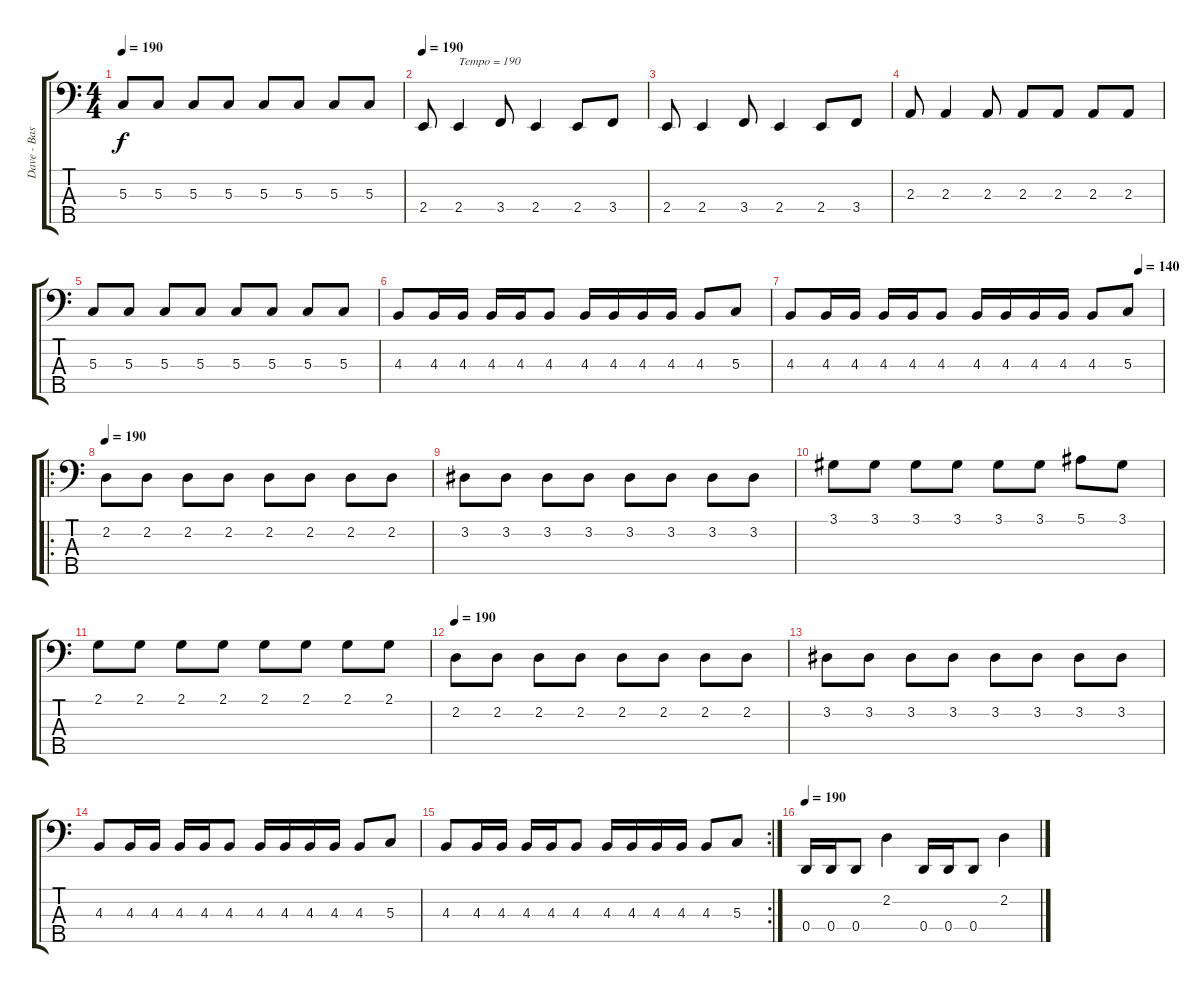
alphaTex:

\track ("Dave - Bass" "Dave - Bas") {instrument electricbassfinger}
\staff {score tabs}
\tuning (F2 C2 G1 D1 A0) {hide}
\ts (4 4)
\tempo 190
\clef f4
\ks c
5.3.8{dy f} 5.3.8 5.3.8 5.3.8 5.3.8 5.3.8 5.3.8 5.3.8 |
\tempo 190
2.4.8 2.4.4{txt "Tempo = 190"} 3.4.8 2.4.4 2.4.8 3.4.8 |
2.4.8 2.4.4 3.4.8 2.4.4 2.4.8 3.4.8 |
2.3.8 2.3.4 2.3.8 2.3.8 2.3.8 2.3.8 2.3.8 |
5.3.8 5.3.8 5.3.8 5.3.8 5.3.8 5.3.8 5.3.8 5.3.8 |
4.3.8 4.3.16 4.3.16 4.3.16 4.3.16 4.3.8 4.3.16 4.3.16 4.3.16 4.3.16 4.3.8 5.3.8 |
\tempo (140 0.9375)
4.3.8 4.3.16 4.3.16 4.3.16 4.3.16 4.3.8 4.3.16 4.3.16 4.3.16 4.3.16 4.3.8 5.3.8 |
\ro
\tempo 190
2.2.8 2.2.8 2.2.8 2.2.8 2.2.8 2.2.8 2.2.8 2.2.8 |
3.2.8 3.2.8 3.2.8 3.2.8 3.2.8 3.2.8 3.2.8 3.2.8 |
3.1.8 3.1.8 3.1.8 3.1.8 3.1.8 3.1.8 5.1.8 3.1.8 |
2.1.8 2.1.8 2.1.8 2.1.8 2.1.8 2.1.8 2.1.8 2.1.8 |
\tempo 190
2.2.8 2.2.8 2.2.8 2.2.8 2.2.8 2.2.8 2.2.8 2.2.8 |
3.2.8 3.2.8 3.2.8 3.2.8 3.2.8 3.2.8 3.2.8 3.2.8 |
4.3.8 4.3.16 4.3.16 4.3.16 4.3.16 4.3.8 4.3.16 4.3.16 4.3.16 4.3.16 4.3.8 5.3.8 |
\rc 2
4.3.8 4.3.16 4.3.16 4.3.16 4.3.16 4.3.8 4.3.16 4.3.16 4.3.16 4.3.16 4.3.8 5.3.8 |
\tempo 190
0.4.16 0.4.16 0.4.8 2.2.4 0.4.16 0.4.16 0.4.8 2.2.4
